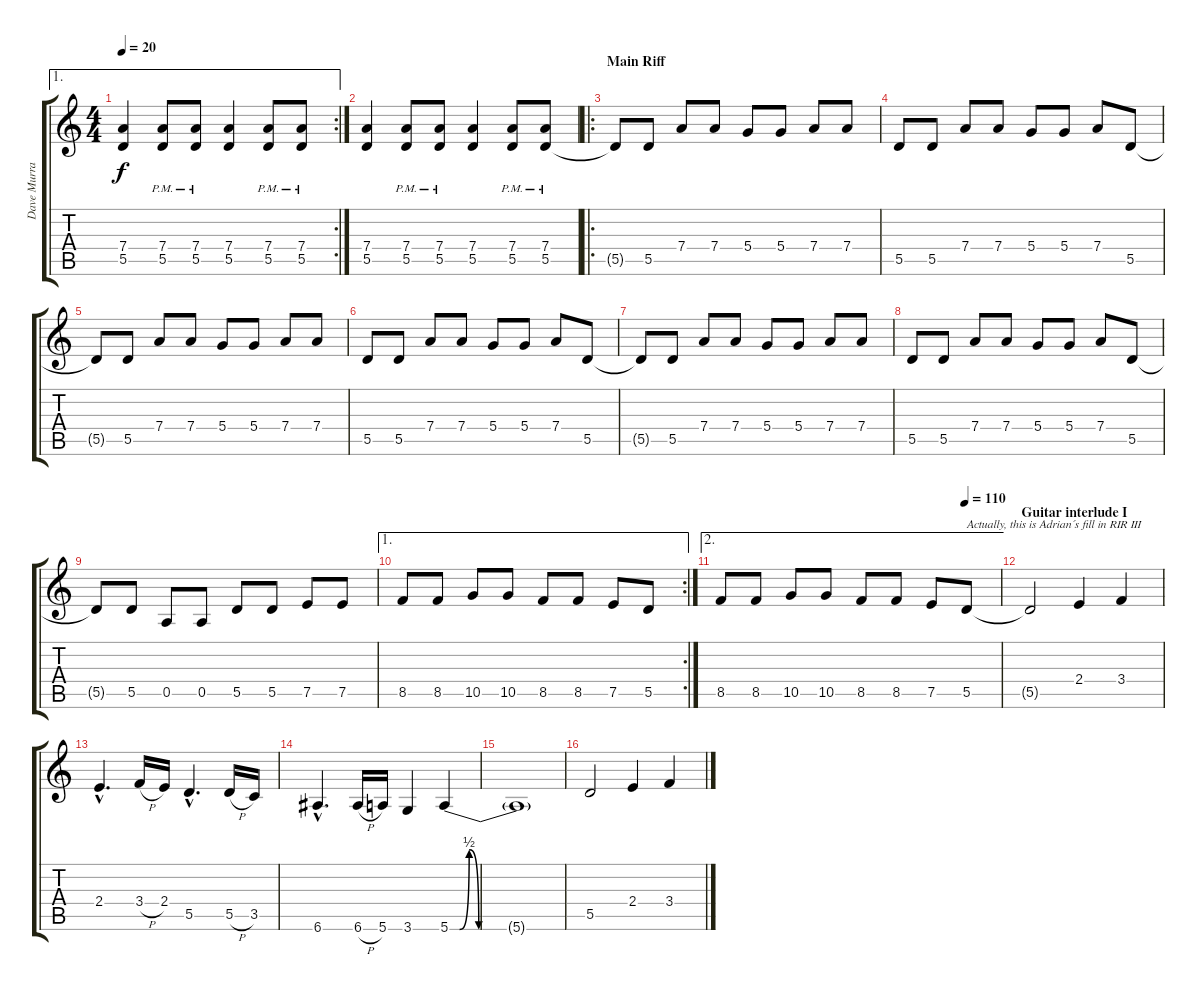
\track ("Dave Murray" "Dave Murra") {instrument overdrivenguitar}
\staff {score tabs}
\tuning (E4 B3 G3 D3 A2 E2) {hide}
\ae 1
\rc 2
\ts (4 4)
\tempo 20
\clef g2
\ks c
(7.4 5.5).4{dy f} (7.4{pm} 5.5{pm}).8 (7.4{pm} 5.5{pm}).8 (7.4 5.5).4 (7.4{pm} 5.5{pm}).8 (7.4{pm} 5.5{pm}).8 |
(7.4 5.5).4 (7.4{pm} 5.5{pm}).8 (7.4{pm} 5.5{pm}).8 (7.4 5.5).4 (7.4{pm} 5.5{pm}).8 (7.4{pm} 5.5{pm}).8 |
\ro
\section ("" "Main Riff")
5.5{t}.8 5.5.8 7.4.8 7.4.8 5.4.8 5.4.8 7.4.8 7.4.8 |
5.5.8 5.5.8 7.4.8 7.4.8 5.4.8 5.4.8 7.4.8 5.5.8 |
5.5{t}.8 5.5.8 7.4.8 7.4.8 5.4.8 5.4.8 7.4.8 7.4.8 |
5.5.8 5.5.8 7.4.8 7.4.8 5.4.8 5.4.8 7.4.8 5.5.8 |
5.5{t}.8 5.5.8 7.4.8 7.4.8 5.4.8 5.4.8 7.4.8 7.4.8 |
5.5.8 5.5.8 7.4.8 7.4.8 5.4.8 5.4.8 7.4.8 5.5.8 |
5.5{t}.8 5.5.8 0.5.8 0.5.8 5.5.8 5.5.8 7.5.8 7.5.8 |
\ae 1
\rc 2
8.5.8 8.5.8 10.5.8 10.5.8 8.5.8 8.5.8 7.5.8 5.5.8 |
\ae 2
\tempo (110 0.875)
8.5.8 8.5.8 10.5.8 10.5.8 8.5.8 8.5.8 7.5.8 5.5.8{txt "Actually, this is Adrian´s fill in RIR III"} |
\section ("" "Guitar interlude I")
5.5{t}.2 2.4.4 3.4.4 |
2.4{hac}.4{d} 3.4{h}.16 2.4.16 5.5{hac}.4{d} 5.5{h}.16 3.5.16 |
6.6{hac}.4{d} 6.6{h}.16 5.6.16 3.6.4 5.6{be (custom 0 0 5 0 10 2 15 0 19 0 60 0)}.4 |
5.6{t}.1 |
5.5.2 2.4.4 3.4.4
